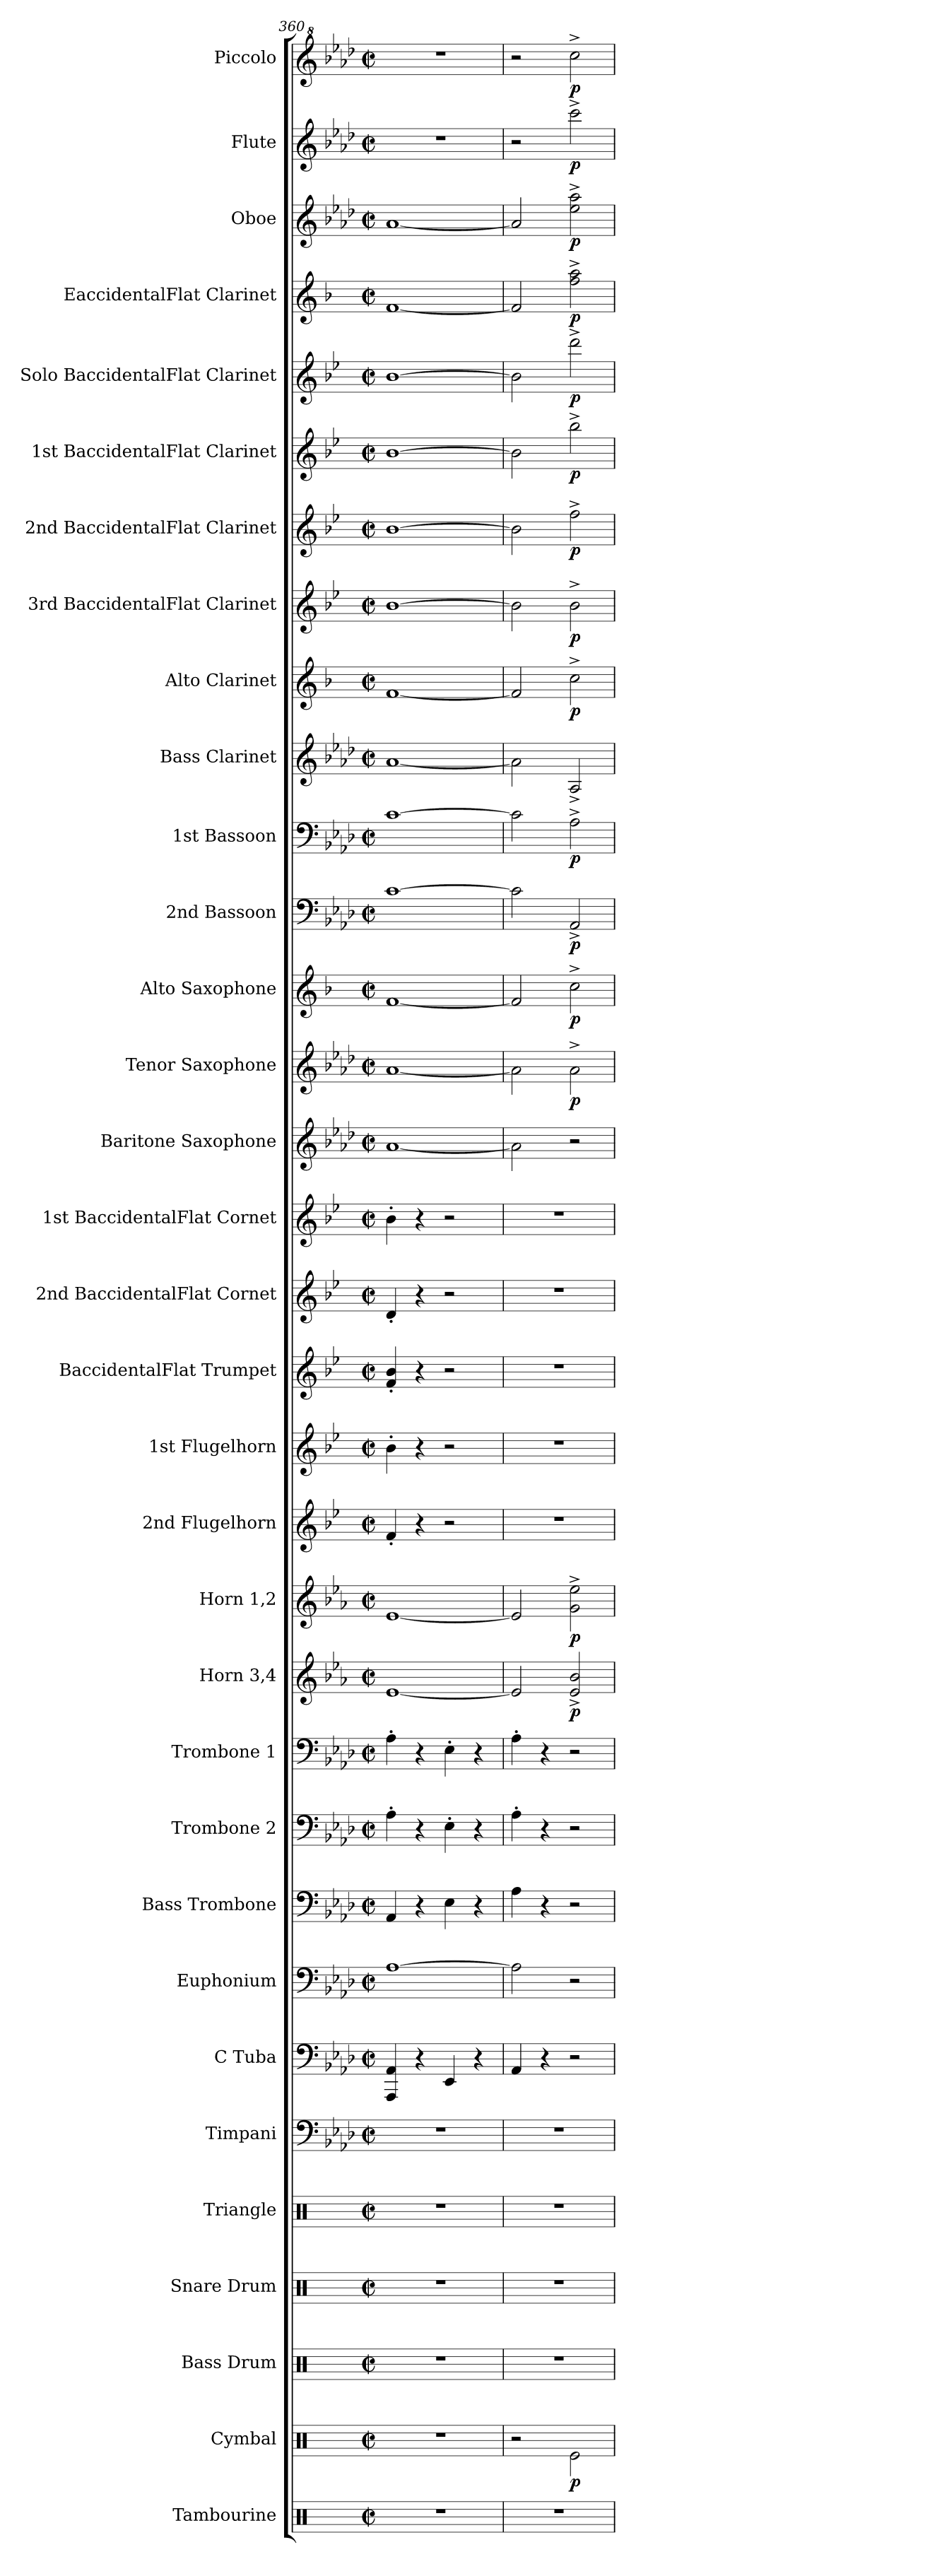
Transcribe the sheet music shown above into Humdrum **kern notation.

**kern	**kern	**dynam	**kern	**kern	**kern	**kern	**kern	**kern	**kern	**kern	**kern	**kern	**dynam	**kern	**dynam	**kern	**kern	**kern	**kern	**kern	**kern	**kern	**dynam	**kern	**dynam	**kern	**dynam	**kern	**dynam	**kern	**kern	**dynam	**kern	**dynam	**kern	**dynam	**kern	**dynam	**kern	**dynam	**kern	**dynam	**kern	**dynam	**kern	**dynam	**kern	**dynam
*part33	*part32	*part32	*part31	*part30	*part29	*part28	*part27	*part26	*part25	*part24	*part23	*part22	*part22	*part21	*part21	*part20	*part19	*part18	*part17	*part16	*part15	*part14	*part14	*part13	*part13	*part12	*part12	*part11	*part11	*part10	*part9	*part9	*part8	*part8	*part7	*part7	*part6	*part6	*part5	*part5	*part4	*part4	*part3	*part3	*part2	*part2	*part1	*part1
*staff33	*staff32	*staff32	*staff31	*staff30	*staff29	*staff28	*staff27	*staff26	*staff25	*staff24	*staff23	*staff22	*staff22	*staff21	*staff21	*staff20	*staff19	*staff18	*staff17	*staff16	*staff15	*staff14	*staff14	*staff13	*staff13	*staff12	*staff12	*staff11	*staff11	*staff10	*staff9	*staff9	*staff8	*staff8	*staff7	*staff7	*staff6	*staff6	*staff5	*staff5	*staff4	*staff4	*staff3	*staff3	*staff2	*staff2	*staff1	*staff1
*I"Tambourine	*I"Cymbal	*	*I"Bass Drum	*I"Snare Drum	*I"Triangle	*I"Timpani	*I"C Tuba	*I"Euphonium	*I"Bass Trombone	*I"Trombone 2	*I"Trombone 1	*I"Horn 3,4	*	*I"Horn 1,2	*	*I"2nd Flugelhorn	*I"1st Flugelhorn	*I"BaccidentalFlat Trumpet	*I"2nd BaccidentalFlat Cornet	*I"1st BaccidentalFlat Cornet	*I"Baritone Saxophone	*I"Tenor Saxophone	*	*I"Alto Saxophone	*	*I"2nd Bassoon	*	*I"1st Bassoon	*	*I"Bass Clarinet	*I"Alto Clarinet	*	*I"3rd BaccidentalFlat Clarinet	*	*I"2nd BaccidentalFlat Clarinet	*	*I"1st BaccidentalFlat Clarinet	*	*I"Solo BaccidentalFlat Clarinet	*	*I"EaccidentalFlat Clarinet	*	*I"Oboe	*	*I"Flute	*	*I"Piccolo	*
*I'Tamb.	*I'Cym.	*	*I'B. Dr.	*I'Sn. Dr.	*I'Trgl.	*I'Timp.	*I'C Tu.	*I'Eu.	*I'B. Trb.	*I'Trb. 2	*I'Trb. 1	*I'Hn. 3,4	*	*I'Hn. 1,2	*	*I'2nd Flghn.	*I'1st Flghn.	*I'BaccidentalFlat Tpt.	*I'2nd BaccidentalFlat Cnt.	*I'1st BaccidentalFlat Cnt.	*I'Bar. Sax.	*I'T. Sax.	*	*I'A. Sax.	*	*I'2nd Bsn.	*	*I'1st Bsn.	*	*I'B. Cl.	*I'A. Cl.	*	*I'3rd BaccidentalFlat Cl.	*	*I'2nd BaccidentalFlat Cl.	*	*I'1st BaccidentalFlat Cl.	*	*I'Solo BaccidentalFlat Cl.	*	*I'EaccidentalFlat Cl.	*	*I'Ob.	*	*I'Fl.	*	*I'Picc.	*
*clefX	*clefX	*	*clefX	*clefX	*clefX	*clefF4	*clefF4	*clefF4	*clefF4	*clefF4	*clefF4	*clefG2	*	*clefG2	*	*clefG2	*clefG2	*clefG2	*clefG2	*clefG2	*clefG2	*clefG2	*	*clefG2	*	*clefF4	*	*clefF4	*	*clefG2	*clefG2	*	*clefG2	*	*clefG2	*	*clefG2	*	*clefG2	*	*clefG2	*	*clefG2	*	*clefG2	*	*clefG^2	*
*	*	*	*	*	*	*	*	*	*	*	*	*ITrd4c7	*	*ITrd4c7	*	*ITrd1c2	*ITrd1c2	*ITrd1c2	*ITrd1c2	*ITrd1c2	*ITrd12c21	*ITrd8c14	*	*ITrd5c9	*	*	*	*	*	*ITrd8c14	*ITrd5c9	*	*ITrd1c2	*	*ITrd1c2	*	*ITrd1c2	*	*ITrd1c2	*	*ITrd-2c-3	*	*	*	*	*	*ITrd-7c-12	*
*k[]	*k[]	*	*k[]	*k[]	*k[]	*k[b-e-a-d-]	*k[b-e-a-d-]	*k[b-e-a-d-]	*k[b-e-a-d-]	*k[b-e-a-d-]	*k[b-e-a-d-]	*k[b-e-a-d-]	*	*k[b-e-a-d-]	*	*k[b-e-a-d-]	*k[b-e-a-d-]	*k[b-e-a-d-]	*k[b-e-a-d-]	*k[b-e-a-d-]	*k[b-e-a-d-]	*k[b-e-a-d-]	*	*k[b-e-a-d-]	*	*k[b-e-a-d-]	*	*k[b-e-a-d-]	*	*k[b-e-a-d-]	*k[b-e-a-d-]	*	*k[b-e-a-d-]	*	*k[b-e-a-d-]	*	*k[b-e-a-d-]	*	*k[b-e-a-d-]	*	*k[b-e-a-d-]	*	*k[b-e-a-d-]	*	*k[b-e-a-d-]	*	*k[b-e-a-d-]	*
*M4/4	*M4/4	*	*M4/4	*M4/4	*M4/4	*M4/4	*M4/4	*M4/4	*M4/4	*M4/4	*M4/4	*M4/4	*	*M4/4	*	*M4/4	*M4/4	*M4/4	*M4/4	*M4/4	*M4/4	*M4/4	*	*M4/4	*	*M4/4	*	*M4/4	*	*M4/4	*M4/4	*	*M4/4	*	*M4/4	*	*M4/4	*	*M4/4	*	*M4/4	*	*M4/4	*	*M4/4	*	*M4/4	*
*met(c|)	*met(c|)	*	*met(c|)	*met(c|)	*met(c|)	*met(c|)	*met(c|)	*met(c|)	*met(c|)	*met(c|)	*met(c|)	*met(c|)	*	*met(c|)	*	*met(c|)	*met(c|)	*met(c|)	*met(c|)	*met(c|)	*met(c|)	*met(c|)	*	*met(c|)	*	*met(c|)	*	*met(c|)	*	*met(c|)	*met(c|)	*	*met(c|)	*	*met(c|)	*	*met(c|)	*	*met(c|)	*	*met(c|)	*	*met(c|)	*	*met(c|)	*	*met(c|)	*
=360	=360	=360	=360	=360	=360	=360	=360	=360	=360	=360	=360	=360	=360	=360	=360	=360	=360	=360	=360	=360	=360	=360	=360	=360	=360	=360	=360	=360	=360	=360	=360	=360	=360	=360	=360	=360	=360	=360	=360	=360	=360	=360	=360	=360	=360	=360	=360	=360
1r	1r	.	1r	1r	1r	1r	4AAA-/ 4AA-/	[1A-	4AA-/	4A-'\	4A-'\	[1A-	.	[1A-	.	4e-'/	4a-'\	4e-/' 4a-/'	4c'/	4a-'\	[1A-	[1A-	.	[1A-	.	[1c	.	[1c	.	[1A-	[1A-	.	[1a-	.	[1a-	.	[1a-	.	[1a-	.	[1a-	.	[1a-	.	1r	.	1r	.
.	.	.	.	.	.	.	4r	.	4r	4r	4r	.	.	.	.	4r	4r	4r	4r	4r	.	.	.	.	.	.	.	.	.	.	.	.	.	.	.	.	.	.	.	.	.	.	.	.	.	.	.	.
.	.	.	.	.	.	.	4EE-/	.	4E-\	4E-'\	4E-'\	.	.	.	.	2r	2r	2r	2r	2r	.	.	.	.	.	.	.	.	.	.	.	.	.	.	.	.	.	.	.	.	.	.	.	.	.	.	.	.
.	.	.	.	.	.	.	4r	.	4r	4r	4r	.	.	.	.	.	.	.	.	.	.	.	.	.	.	.	.	.	.	.	.	.	.	.	.	.	.	.	.	.	.	.	.	.	.	.	.	.
=361	=361	=361	=361	=361	=361	=361	=361	=361	=361	=361	=361	=361	=361	=361	=361	=361	=361	=361	=361	=361	=361	=361	=361	=361	=361	=361	=361	=361	=361	=361	=361	=361	=361	=361	=361	=361	=361	=361	=361	=361	=361	=361	=361	=361	=361	=361	=361	=361
1r	2r	.	1r	1r	1r	1r	4AA-/	2A-\]	4A-\	4A-'\	4A-'\	2A-/]	.	2A-/]	.	1r	1r	1r	1r	1r	2A-\]	2A-\]	.	2A-/]	.	2c\]	.	2c\]	.	2A-\]	2A-/]	.	2a-\]	.	2a-\]	.	2a-\]	.	2a-\]	.	2a-/]	.	2a-/]	.	2r	.	2r	.
.	.	.	.	.	.	.	4r	.	4r	4r	4r	.	.	.	.	.	.	.	.	.	.	.	.	.	.	.	.	.	.	.	.	.	.	.	.	.	.	.	.	.	.	.	.	.	.	.	.	.
!	!	!LO:DY:b	!	!	!	!	!	!	!	!	!	!	!LO:DY:b	!	!LO:DY:b	!	!	!	!	!	!	!	!LO:DY:b	!	!LO:DY:b	!	!LO:DY:b	!	!LO:DY:b	!	!	!LO:DY:b	!	!LO:DY:b	!	!LO:DY:b	!	!LO:DY:b	!	!LO:DY:b	!	!LO:DY:b	!	!LO:DY:b	!	!LO:DY:b	!	!LO:DY:b
.	2Re\	p	.	.	.	.	2r	2r	2r	2r	2r	2A-/^ 2e-/^	p	2c\^ 2a-\^	p	.	.	.	.	.	2r	2A-^\	p	2e-^\	p	2AA-^/	p	2A-^\	p	2AA-^/	2e-^\	p	2a-^\	p	2ee-^\	p	2aa-^\	p	2ccc^\	p	2aa-\^ 2ccc\^	p	2ee-\^ 2aa-\^	p	2ccc^\	p	2cccc^\	p
=	=	=	=	=	=	=	=	=	=	=	=	=	=	=	=	=	=	=	=	=	=	=	=	=	=	=	=	=	=	=	=	=	=	=	=	=	=	=	=	=	=	=	=	=	=	=	=	=
*-	*-	*-	*-	*-	*-	*-	*-	*-	*-	*-	*-	*-	*-	*-	*-	*-	*-	*-	*-	*-	*-	*-	*-	*-	*-	*-	*-	*-	*-	*-	*-	*-	*-	*-	*-	*-	*-	*-	*-	*-	*-	*-	*-	*-	*-	*-	*-	*-
